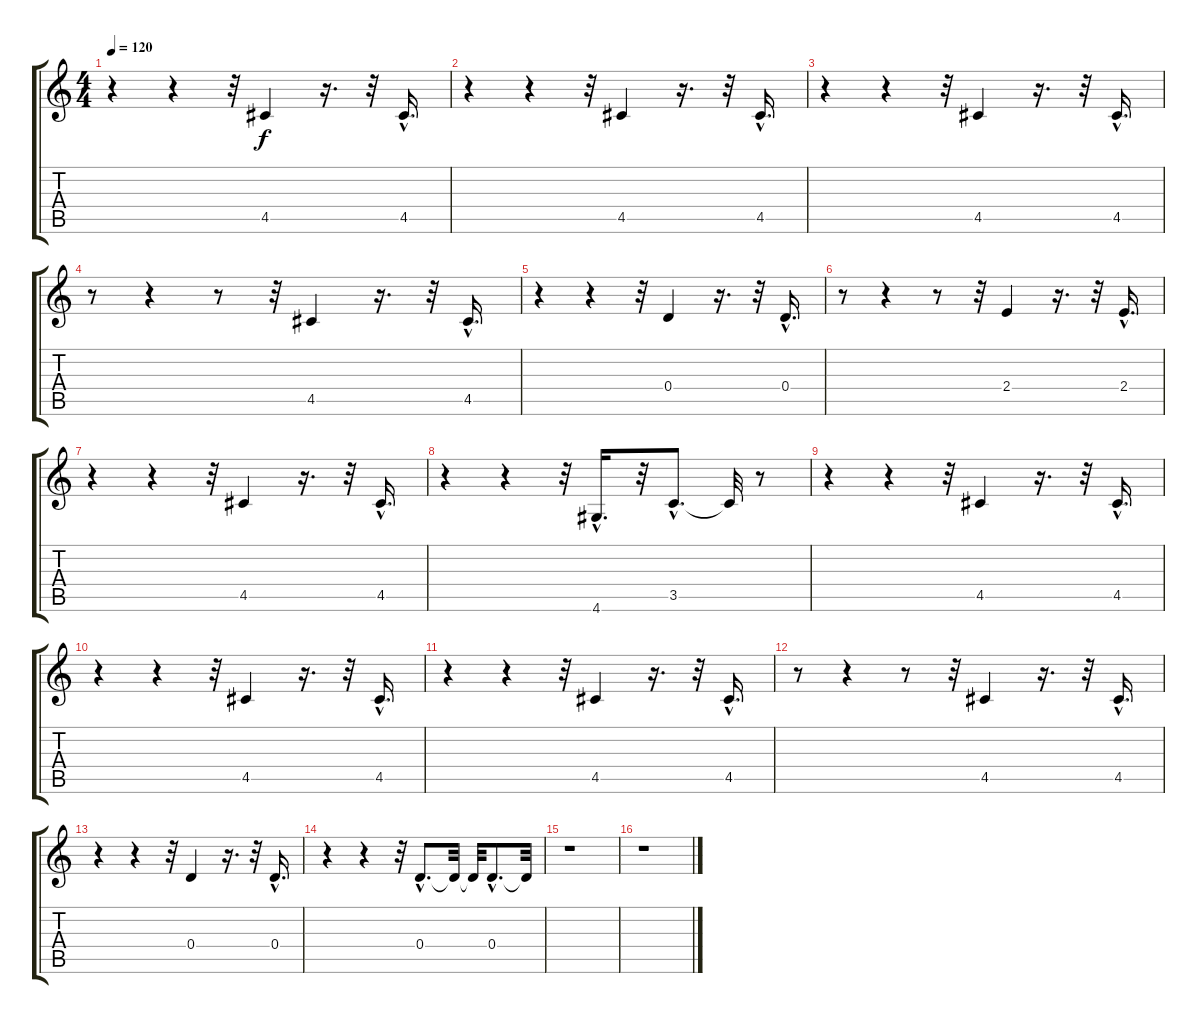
\track "" {instrument overdrivenguitar}
\staff {score tabs}
\tuning (E4 B3 G3 D3 A2 E2) {hide}
\ts (4 4)
\tempo 120
\clef g2
\ks c
r.4{dy f} r.4 r.32 4.5.4 r.16{d} r.32 4.5{hac}.16{d} |
r.4 r.4 r.32 4.5.4 r.16{d} r.32 4.5{hac}.16{d} |
r.4 r.4 r.32 4.5.4 r.16{d} r.32 4.5{hac}.16{d} |
r.8 r.4 r.8 r.32 4.5.4 r.16{d} r.32 4.5{hac}.16{d} |
r.4 r.4 r.32 0.4.4 r.16{d} r.32 0.4{hac}.16{d} |
r.8 r.4 r.8 r.32 2.4.4 r.16{d} r.32 2.4{hac}.16{d} |
r.4 r.4 r.32 4.5.4 r.16{d} r.32 4.5{hac}.16{d} |
r.4 r.4 r.32 4.6{hac}.16{d} r.32 3.5{hac}.8{d} 3.5{t}.32 r.8 |
r.4 r.4 r.32 4.5.4 r.16{d} r.32 4.5{hac}.16{d} |
r.4 r.4 r.32 4.5.4 r.16{d} r.32 4.5{hac}.16{d} |
r.4 r.4 r.32 4.5.4 r.16{d} r.32 4.5{hac}.16{d} |
r.8 r.4 r.8 r.32 4.5.4 r.16{d} r.32 4.5{hac}.16{d} |
r.4 r.4 r.32 0.4.4 r.16{d} r.32 0.4{hac}.16{d} |
r.4 r.4 r.32 0.4{hac}.8{d} 0.4{t}.32 0.4{t}.32 0.4{hac}.8{d} 0.4{t}.32 |
r.1 |
r.1
